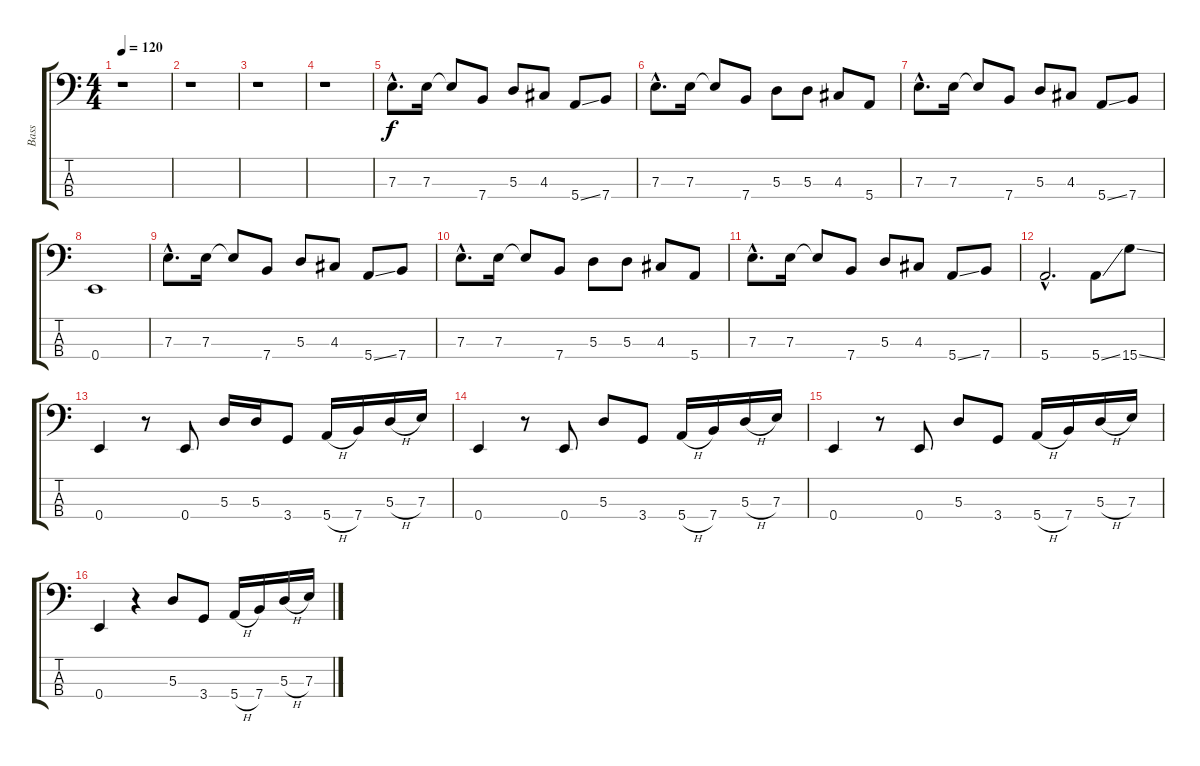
\track ("Bass" "Bass") {instrument electricbasspick}
\staff {score tabs}
\tuning (G2 D2 A1 E1) {hide}
\ts (4 4)
\tempo 120
\clef f4
\ks c
r.1{dy f instrument electricbasspick} |
r.1 |
r.1 |
r.1 |
7.3{hac}.8{d} 7.3.16 7.3{t}.8 7.4.8 5.3.8 4.3.8 5.4{ss}.8 7.4.8 |
7.3{hac}.8{d} 7.3.16 7.3{t}.8 7.4.8 5.3.8 5.3.8 4.3.8 5.4.8 |
7.3{hac}.8{d} 7.3.16 7.3{t}.8 7.4.8 5.3.8 4.3.8 5.4{ss}.8 7.4.8 |
0.4.1 |
7.3{hac}.8{d} 7.3.16 7.3{t}.8 7.4.8 5.3.8 4.3.8 5.4{ss}.8 7.4.8 |
7.3{hac}.8{d} 7.3.16 7.3{t}.8 7.4.8 5.3.8 5.3.8 4.3.8 5.4.8 |
7.3{hac}.8{d} 7.3.16 7.3{t}.8 7.4.8 5.3.8 4.3.8 5.4{ss}.8 7.4.8 |
5.4{hac}.2{d} 5.4{ss}.8 15.4{ss}.8 |
0.4.4 r.8 0.4.8 5.3.16 5.3.16 3.4.8 5.4{h}.16 7.4.16 5.3{h}.16 7.3.16 |
0.4.4 r.8 0.4.8 5.3.8 3.4.8 5.4{h}.16 7.4.16 5.3{h}.16 7.3.16 |
0.4.4 r.8 0.4.8 5.3.8 3.4.8 5.4{h}.16 7.4.16 5.3{h}.16 7.3.16 |
0.4.4 r.4 5.3.8 3.4.8 5.4{h}.16 7.4.16 5.3{h}.16 7.3.16
